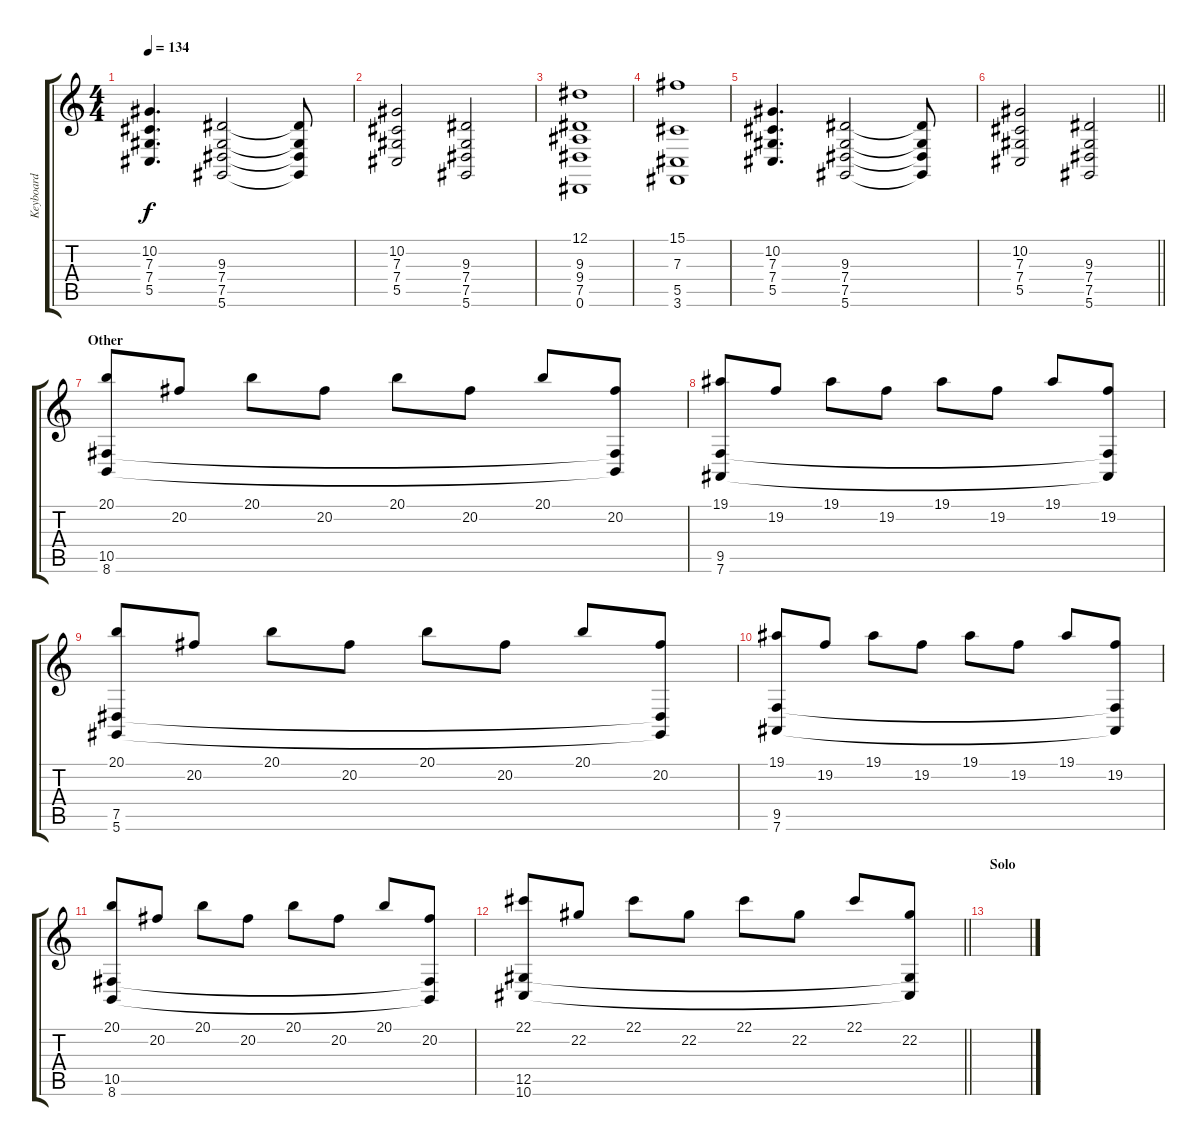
\track ("Keyboard" "Keyboard") {instrument stringensemble1}
\staff {score tabs}
\tuning (Eb4 Bb3 Gb3 Db3 Ab2 Eb2) {hide}
\ts (4 4)
\tempo 134
\clef g2
\ks c
(10.2 7.3 7.4 5.5).4{d dy f} (9.3 7.4 7.5 5.6).2 (9.3{t} 7.4{t} 7.5{t} 5.6{t}).8 |
(10.2 7.3 7.4 5.5).2 (9.3 7.4 7.5 5.6).2 |
(12.1 9.3 9.4 7.5 0.6).1 |
(15.1 7.3 5.5 3.6).1 |
(10.2 7.3 7.4 5.5).4{d} (9.3 7.4 7.5 5.6).2 (9.3{t} 7.4{t} 7.5{t} 5.6{t}).8 |
\barLineRight lightlight
(10.2 7.3 7.4 5.5).2 (9.3 7.4 7.5 5.6).2 |
\section ("" "Other")
(20.1 10.5 8.6).8 20.2.8 20.1.8 20.2.8 20.1.8 20.2.8 20.1.8 (20.2 10.5{t} 8.6{t}).8 |
(19.1 9.5 7.6).8 19.2.8 19.1.8 19.2.8 19.1.8 19.2.8 19.1.8 (19.2 9.5{t} 7.6{t}).8 |
(20.1 7.5 5.6).8 20.2.8 20.1.8 20.2.8 20.1.8 20.2.8 20.1.8 (20.2 7.5{t} 5.6{t}).8 |
(19.1 9.5 7.6).8 19.2.8 19.1.8 19.2.8 19.1.8 19.2.8 19.1.8 (19.2 9.5{t} 7.6{t}).8 |
(20.1 10.5 8.6).8 20.2.8 20.1.8 20.2.8 20.1.8 20.2.8 20.1.8 (20.2 10.5{t} 8.6{t}).8 |
\barLineRight lightlight
(22.1 12.5 10.6).8 22.2.8 22.1.8 22.2.8 22.1.8 22.2.8 22.1.8 (22.2 12.5{t} 10.6{t}).8 |
\section ("" "Solo")
